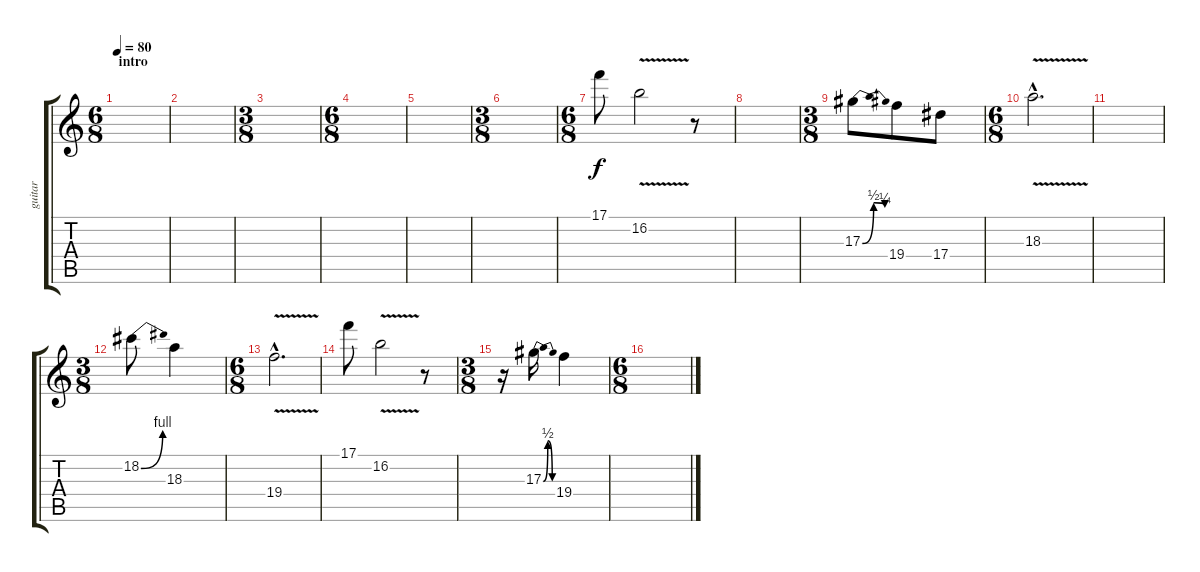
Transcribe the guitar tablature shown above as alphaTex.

\track ("guitar" "guitar") {instrument electricguitarjazz}
\staff {score tabs}
\tuning (C4 G3 Eb3 Bb2 F2 C2) {hide}
\ts (6 8)
\section ("" "intro")
\tempo 80
\clef g2
\ks c
|
|
\ts (3 8)
|
\ts (6 8)
|
|
\ts (3 8)
|
\ts (6 8)
17.1.8 16.2{v}.2 r.8 |
|
\ts (3 8)
17.3{be (bendrelease 0 0 30 2 51 2 60 1)}.8 19.4.8 17.4.8 |
\ts (6 8)
18.3{v hac}.2{d} |
|
\ts (3 8)
18.2{be (bend 0 0 60 4)}.8 18.3.4 |
\ts (6 8)
\section ("" "")
19.4{v hac}.2{d} |
17.1.8 16.2{v}.2 r.8 |
\ts (3 8)
r.16 17.3{be (bendrelease 0 0 30 2 53 2 60 0)}.16 19.4.4 |
\ts (6 8)
